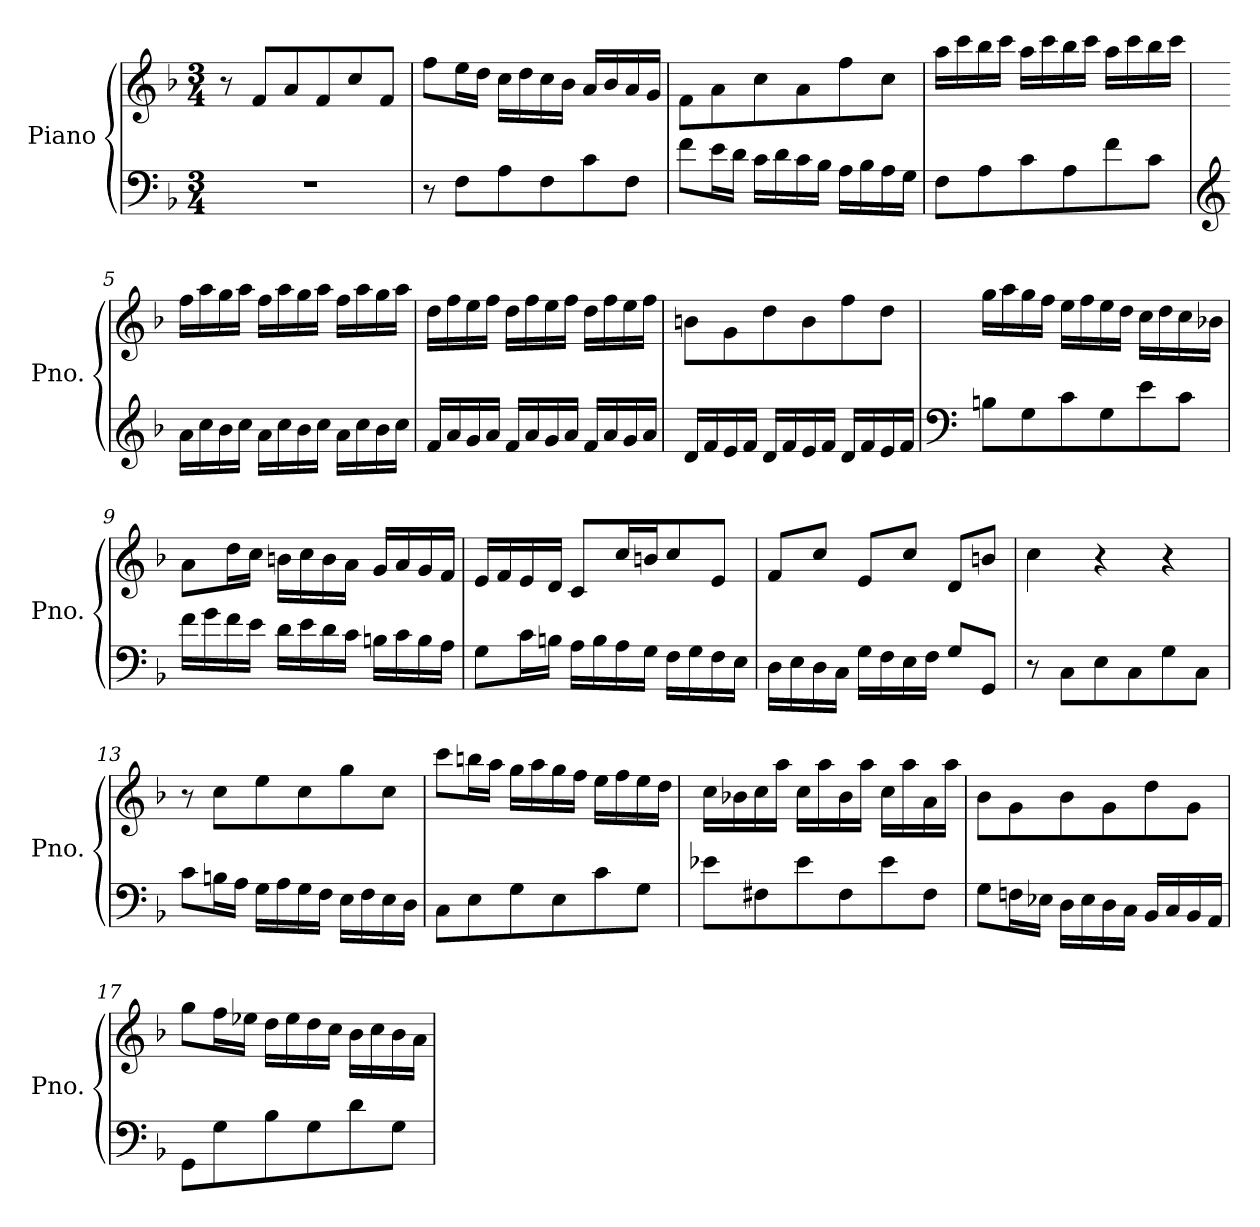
**kern	**kern
*part1	*part1
*staff2	*staff1
*I"Piano	*
*I'Pno.	*
*clefF4	*clefG2
*k[b-]	*k[b-]
*M3/4	*M3/4
*MM100	*MM100
=1	=1
2.r	8r
.	8f/L
.	8a/
.	8f/
.	8cc/
.	8f/J
=2	=2
8r	8ff\L
8F\L	16ee\L
.	16dd\JJ
8A\	16cc\LL
.	16dd\
8F\	16cc\
.	16b-\JJ
8c\	16a/LL
.	16b-/
8F\J	16a/
.	16g/JJ
=3	=3
8f\L	8f\L
16e\L	8a\
16d\JJ	.
16c\LL	8cc\
16d\	.
16c\	8a\
16B-\JJ	.
16A\LL	8ff\
16B-\	.
16A\	8cc\J
16G\JJ	.
=4	=4
8F\L	16aa\LL
.	16ccc\
8A\	16bb-\
.	16ccc\JJ
8c\	16aa\LL
.	16ccc\
8A\	16bb-\
.	16ccc\JJ
8f\	16aa\LL
.	16ccc\
8c\J	16bb-\
.	16ccc\JJ
=5	=5
*clefG2	*
16a\LL	16ff\LL
16cc\	16aa\
16b-\	16gg\
16cc\JJ	16aa\JJ
16a\LL	16ff\LL
16cc\	16aa\
16b-\	16gg\
16cc\JJ	16aa\JJ
16a\LL	16ff\LL
16cc\	16aa\
16b-\	16gg\
16cc\JJ	16aa\JJ
!!LO:LB:g=z
=6	=6
16f/LL	16dd\LL
16a/	16ff\
16g/	16ee\
16a/JJ	16ff\JJ
16f/LL	16dd\LL
16a/	16ff\
16g/	16ee\
16a/JJ	16ff\JJ
16f/LL	16dd\LL
16a/	16ff\
16g/	16ee\
16a/JJ	16ff\JJ
=7	=7
16d/LL	8bn\L
16f/	.
16e/	8g\
16f/JJ	.
16d/LL	8dd\
16f/	.
16e/	8b\
16f/JJ	.
16d/LL	8ff\
16f/	.
16e/	8dd\J
16f/JJ	.
=8	=8
*clefF4	*
8Bn\L	16gg\LL
.	16aa\
8G\	16gg\
.	16ff\JJ
8c\	16ee\LL
.	16ff\
8G\	16ee\
.	16dd\JJ
8e\	16cc\LL
.	16dd\
8c\J	16cc\
.	16b-X\JJ
=9	=9
16f\LL	8a\L
16g\	.
16f\	16dd\L
16e\JJ	16cc\JJ
16d\LL	16bn\LL
16e\	16cc\
16d\	16b\
16c\JJ	16a\JJ
16Bn\LL	16g/LL
16c\	16a/
16B\	16g/
16A\JJ	16f/JJ
=10	=10
8G\L	16e/LL
.	16f/
16c\L	16e/
16Bn\JJ	16d/JJ
16A\LL	8c/L
16B\	.
16A\	16cc/L
16G\JJ	16bn/J
16F\LL	8cc/
16G\	.
16F\	8e/J
16E\JJ	.
!!LO:LB:g=z
=11	=11
16D\LL	8f/L
16E\	.
16D\	8cc/J
16C\JJ	.
16G\LL	8e/L
16F\	.
16E\	8cc/J
16F\JJ	.
8G/L	8d/L
8GG/J	8bn/J
=12	=12
8r	4cc\
8C\L	.
8E\	4r
8C\	.
8G\	4r
8C\J	.
=13	=13
8c\L	8r
16Bn\L	8cc\L
16A\JJ	.
16G\LL	8ee\
16A\	.
16G\	8cc\
16F\JJ	.
16E\LL	8gg\
16F\	.
16E\	8cc\J
16D\JJ	.
=14	=14
8C\L	8ccc\L
8E\	16bbn\L
.	16aa\JJ
8G\	16gg\LL
.	16aa\
8E\	16gg\
.	16ff\JJ
8c\	16ee\LL
.	16ff\
8G\J	16ee\
.	16dd\JJ
=15	=15
8e-X\L	16cc\LL
.	16b-X\
8F#X\	16cc\
.	16aa\JJ
8e-\	16cc\LL
.	16aa\
8F#\	16b-\
.	16aa\JJ
8e-\	16cc\LL
.	16aa\
8F#\J	16a\
.	16aa\JJ
!!LO:LB:g=z
=16	=16
8G\L	8b-\L
16Fn\L	8g\
16E-X\JJ	.
16D\LL	8b-\
16E-\	.
16D\	8g\
16C\JJ	.
16BB-/LL	8dd\
16C/	.
16BB-/	8g\J
16AA/JJ	.
=17	=17
8GG\L	8gg\L
8G\	16ff\L
.	16ee-X\JJ
8B-\	16dd\LL
.	16ee-\
8G\	16dd\
.	16cc\JJ
8d\	16b-\LL
.	16cc\
8G\J	16b-\
.	16a\JJ
=	=
*-	*-
